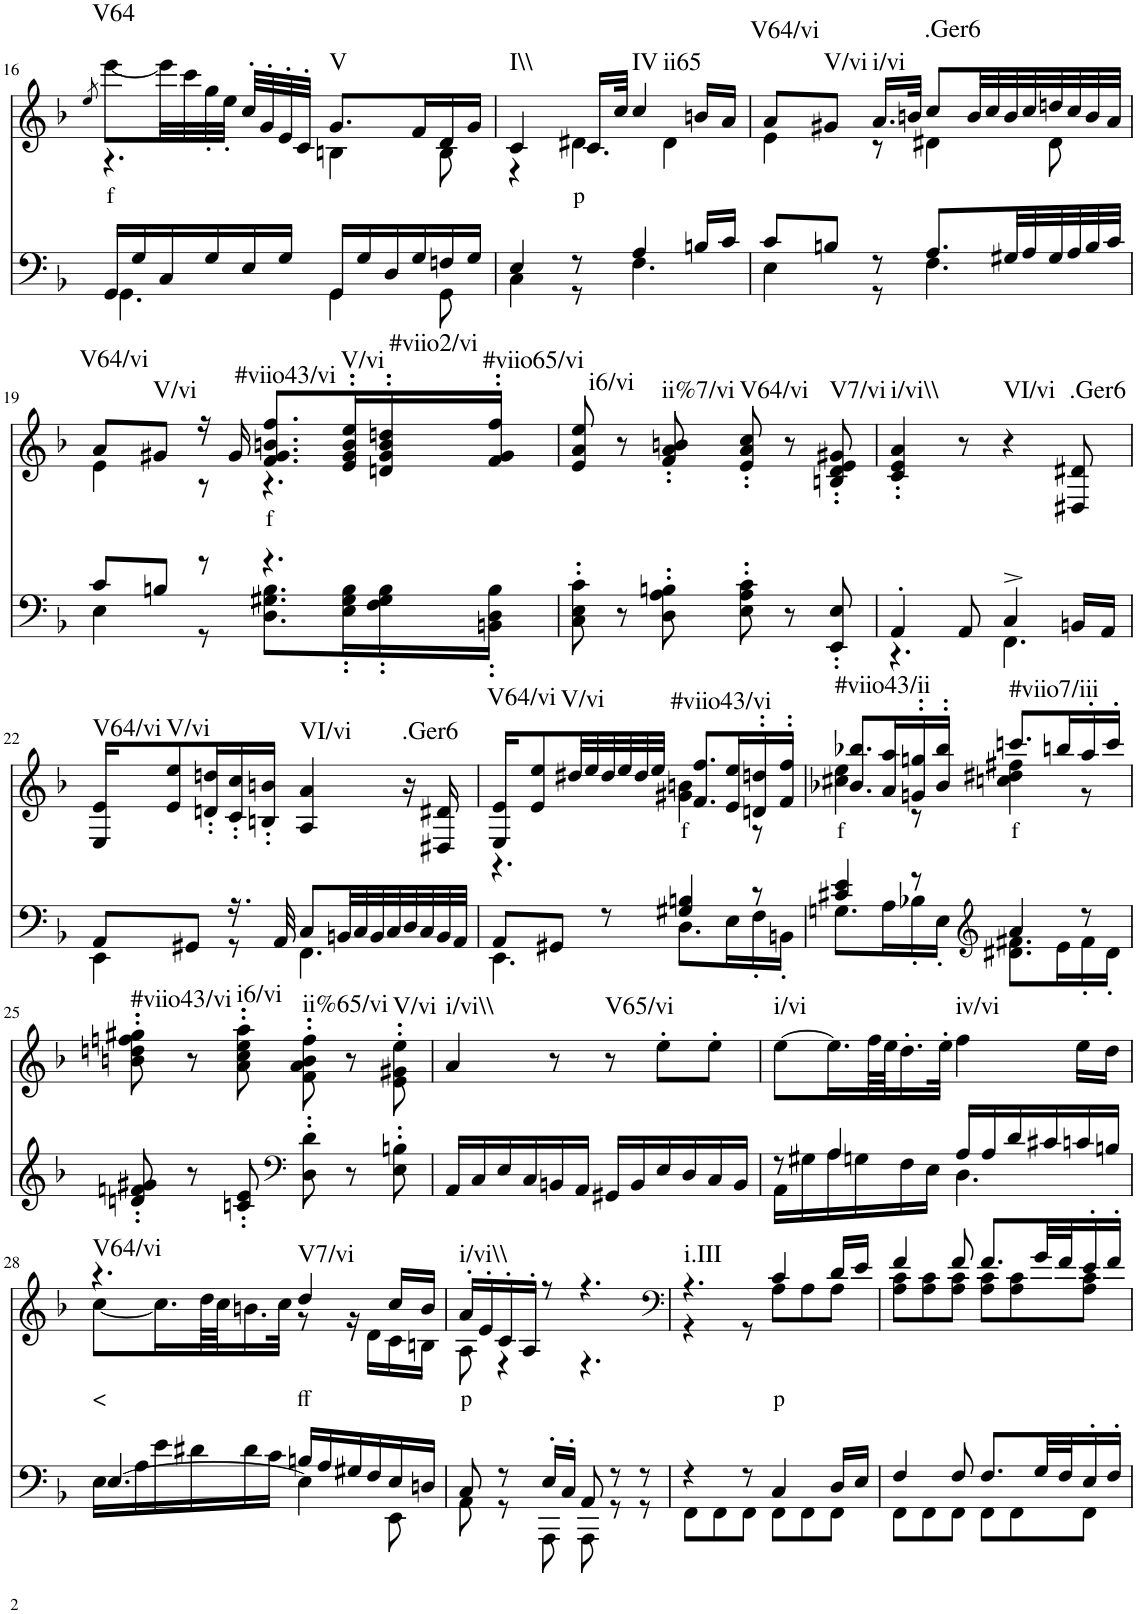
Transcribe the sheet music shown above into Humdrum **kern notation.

**kern	**kern	**text	**harte
*part2	*part1	*part1	*part1
*staff2	*staff1	*staff1	*
*I"Piano	*I"Piano	*	*
*I'Pno	*I'Pno	*	*
!!LO:PB:g=z
*clefF4	*clefG2	*	*
*k[b-]	*k[b-]	*	*
*d:	*d:	*	*
*M6/8	*M6/8	*	*
=16	=16	=16	=16
.	8qee/	.	.
*^	*^	*	*
!	!	!	!	!LO:LY:b	!LO:H:kt=V64
16GG/LL	4.GG\	[8eee\L	4.r	f	N
16G/	.	.	.	.	.
16C/	.	32eee\LL]	.	.	.
.	.	32ccc\	.	.	.
16G/	.	32gg'\	.	.	.
.	.	32ee'\JJJ	.	.	.
16E/	.	32cc'/LLL	.	.	.
.	.	32g'/	.	.	.
16G/JJ	.	32e'/	.	.	.
.	.	32c'/JJJ	.	.	.
!	!	!	!	!	!LO:H:kt=V
16GG/LL	4GG\	8.g/L	4Bn\	.	N
16G/	.	.	.	.	.
16D/	.	.	.	.	.
16G/	.	16f/L	.	.	.
16Fn/	8GG\	16d/	8B\	.	.
16G/JJ	.	16g/JJ	.	.	.
=17	=17	=17	=17	=17	=17
!	!	!	!	!	!LO:H:kt=I\\
4E/	4C\	4c/	4r	.	N
!	!	!	!	!LO:LY:b	!
8r	8r	16.c/LL	4d#X\	p	.
.	.	32cc/JJk	.	.	.
!	!	!	!	!	!LO:H:n=1:kt=IV
!	!	!	!	!	!LO:H:n=2:kt=ii65
4A/	4.F\	4cc/	.	.	N N
.	.	.	4d#\	.	.
16Bn/LL	.	16bn/LL	.	.	.
16c/JJ	.	16a/JJ	.	.	.
=18	=18	=18	=18	=18	=18
!	!	!	!	!	!LO:H:kt=V64/vi
8c/L	4E\	8a/L	4e\	.	N
!	!	!	!	!	!LO:H:kt=V/vi
8Bn/J	.	8g#X/J	.	.	N
!	!	!	!	!	!LO:H:kt=i/vi
8r	8r	16.a/LL	8r	.	N
.	.	32bn/JJk	.	.	.
!	!	!	!	!	!LO:H:kt=.Ger6
8.A/L	4.F\	8cc/L	4d#X\	.	N
.	.	32b/LL	.	.	.
.	.	32cc/	.	.	.
32G#X/LL	.	32b/	.	.	.
32A/	.	32cc/	.	.	.
32G#/	.	32ddn/	8d#\	.	.
32A/	.	32cc/	.	.	.
32B/	.	32b/	.	.	.
32c/JJJ	.	32a/JJJ	.	.	.
!!LO:LB:g=z	!!
=19	=19	=19	=19	=19	=19
!	!	!	!	!	!LO:H:kt=V64/vi
8c/L	4E\	8a/L	4e\	.	N
!	!	!	!	!	!LO:H:kt=V/vi
8Bn/J	.	8g#X/J	.	.	N
8r	8r	16r	8r	.	.
.	.	16g#/	.	.	.
!	!	!	!	!LO:LY:b	!LO:H:kt=#viio43/vi
4.r	8.D\ 8.G#X\ 8.B\L	8.f/ 8.g#/ 8.bn/ 8.ff/L	4.r	f	N
!	!	!	!	!	!LO:H:kt=V/vi
.	16E\' 16G#\' 16B\'L	16e/' 16g#/' 16b/' 16ee/'L	.	.	N
!	!	!	!	!	!LO:H:kt=#viio2/vi
.	16F\' 16G#\' 16B\'	16dn/' 16g#/' 16b/' 16ddn/'	.	.	N
!	!	!	!	!	!LO:H:kt=#viio65/vi
.	16BBn\' 16D\' 16B\'JJ	16f/' 16g#/' 16ff/'JJ	.	.	N
*	*	*v	*v	*	*
=20	=20	=20	=20	=20
!	!	!	!	!LO:H:kt=i6/vi
*v	*v	*	*	*
8C\' 8E\' 8c\'	8e/ 8a/ 8ee/	.	N
8r	8r	.	.
!	!	!	!LO:H:kt=ii%7/vi
8D\' 8A\' 8Bn\'	8f/' 8a/' 8bn/'	.	N
!	!	!	!LO:H:kt=V64/vi
8E\' 8A\' 8c\'	8e/' 8a/' 8cc/'	.	N
8r	8r	.	.
!	!	!	!LO:H:kt=V7/vi
8EE/' 8E/'	8Bn/' 8d/' 8e/' 8g#X/'	.	N
=21	=21	=21	=21
*^	*	*	*
!	!	!	!	!LO:H:kt=i/vi\\
4AA'/	4.r	4c/' 4e/' 4a/'	.	N
8AA/	.	8r	.	.
!	!	!	!	!LO:H:kt=VI/vi
4C^/	4.FF\	4r	.	N
!	!	!	!	!LO:H:kt=.Ger6
16BBn/LL	.	8D#X/ 8d#X/	.	N
16AA/JJ	.	.	.	.
!!LO:LB:g=z
=22	=22	=22	=22	=22
!	!	!	!	!LO:H:kt=V64/vi
8AA/L	4EE\	16E/ 16e/KL	.	N
!	!	!	!	!LO:H:kt=V/vi
.	.	8e/ 8ee/	.	N
8GG#X/J	.	.	.	.
.	.	16dn/' 16ddn/'L	.	.
16.r	8r	16c/' 16cc/'	.	.
.	.	16Bn/' 16bn/'JJ	.	.
32AA/	.	.	.	.
!	!	!	!	!LO:H:kt=VI/vi
8C/L	4.FF\	4A/ 4a/	.	N
32BBn/LL	.	.	.	.
32C/	.	.	.	.
32BB/	.	.	.	.
32C/	.	.	.	.
!	!	!	!	!LO:H:kt=.Ger6
32D/	.	16r	.	N
32C/	.	.	.	.
32BB/	.	16D#X/ 16d#X/	.	.
32AA/JJJ	.	.	.	.
=23	=23	=23	=23	=23
*	*	*^	*	*
!	!	!	!	!	!LO:H:kt=V64/vi
8AA/L	4.EE\	16E/ 16e/KL	4.r	.	N
!	!	!	!	!	!LO:H:kt=V/vi
.	.	8e/ 8ee/	.	.	N
8GG#X/J	.	.	.	.	.
.	.	32dd#X/LL	.	.	.
.	.	32ee/	.	.	.
8r	.	32dd#/	.	.	.
.	.	32ee/	.	.	.
.	.	32dd#/	.	.	.
.	.	32ee/JJJ	.	.	.
!	!	!	!	!LO:LY:b	!LO:H:kt=#viio43/vi
4G#X/ 4Bn/	8.D\L	8.f/ 8.ff/L	4g#X\ 4bn\	f	N
.	16E\L	16e/ 16ee/L	.	.	.
8r	16F'\	16dn/' 16ddn/'	8r	.	.
.	16BBn'\JJ	16f/' 16ff/'JJ	.	.	.
=24	=24	=24	=24	=24	=24
!	!	!	!	!LO:LY:b	!LO:H:kt=#viio43/ii
4c#X/ 4e/	8.Gn\L	8.b-X/ 8.bb-X/L	4cc#X\ 4ee\	f	N
.	16A\L	16a/ 16aa/L	.	.	.
8r	16B-X'\	16gn/' 16ggn/'	8r	.	.
.	16E'\JJ	16b-/' 16bb-/'JJ	.	.	.
*clefG2	*	*	*	*	*
!	!	!	!	!LO:LY:b	!LO:H:kt=#viio7/iii
4a/	8.d#X\ 8.f#X\L	8.cccn/L	4ccn\ 4dd#X\ 4ff#X\	f	N
.	16e\L	16bbn/L	.	.	.
8r	16f#'\	16aa'/	8r	.	.
.	16d#'\JJ	16ccc'/JJ	.	.	.
*	*	*v	*v	*	*
!!LO:LB:g=z
=25	=25	=25	=25	=25
!	!	!	!	!LO:H:kt=#viio43/vi
*v	*v	*	*	*
8dn/' 8fn/' 8g#X/'	8bn\' 8ddn\' 8ffn\' 8gg#X\'	.	N
8r	8r	.	.
!	!	!	!LO:H:kt=i6/vi
8cn/' 8e/'	8a\' 8cc\' 8ee\' 8aa\'	.	N
*clefF4	*	*	*
!	!	!	!LO:H:kt=ii%65/vi
8D\' 8d\'	8f\' 8a\' 8b\' 8ff\'	.	N
8r	8r	.	.
!	!	!	!LO:H:kt=V/vi
8E\' 8Bn\'	8e\' 8g#X\' 8ee\'	.	N
=26	=26	=26	=26
!	!	!	!LO:H:kt=i/vi\\
16AA/LL	4a/	.	N
16C/	.	.	.
16E/	.	.	.
16C/	.	.	.
16BBn/	8r	.	.
16AA/JJ	.	.	.
!	!	!	!LO:H:kt=V65/vi
16GG#X/LL	8r	.	N
16BB/	.	.	.
16E/	8ee'\L	.	.
16D/	.	.	.
16C/	8ee'\J	.	.
16BB/JJ	.	.	.
=27	=27	=27	=27
*^	*	*	*
!	!	!	!	!LO:H:kt=i/vi
8r	16AA\LL	[8ee\L	.	N
.	16G#X\	.	.	.
4A/	16A\	16.ee\L]	.	.
.	16Gn\	.	.	.
.	.	64ff\LL	.	.
.	.	64ee\JJ	.	.
.	16F\	16.dd'\	.	.
.	16E\JJ	.	.	.
.	.	32ee'\JJk	.	.
!	!	!	!	!LO:H:kt=iv/vi
16A/LL	4.D\	4ff\	.	N
16A/	.	.	.	.
16d/	.	.	.	.
16c#X/	.	.	.	.
16cn/	.	16ee\LL	.	.
16Bn/JJ	.	16dd\JJ	.	.
!!LO:LB:g=z
=28	=28	=28	=28	=28
*	*	*^	*	*
!	!	!	!	!LO:LY:b	!LO:H:kt=V64/vi
16E\LL	[4.E/	4.r	[8cc\L	<	N
16A\	.	.	.	.	.
16e\	.	.	16.cc\L]	.	.
16d#X\	.	.	.	.	.
.	.	.	64dd\LL	.	.
.	.	.	64cc\JJ	.	.
16d#\	.	.	16.bn\	.	.
16c\JJ	.	.	.	.	.
.	.	.	32cc\JJk	.	.
!	!	!	!	!LO:LY:b	!LO:H:kt=V7/vi
4E\]	16Bn/LL	4dd/	8r	ff	N
.	16A/	.	.	.	.
.	16G#X/	.	16r	.	.
.	16F/	.	16d\LL	.	.
8EE\	16E/	16cc/LL	16c\	.	.
.	16Dn/JJ	16b/JJ	16Bn\JJ	.	.
=29	=29	=29	=29	=29	=29
!	!	!	!	!LO:LY:b	!LO:H:kt=i/vi\\
8C/	8AA\	16a'/LL	8A\	p	N
.	.	16e'/	.	.	.
8r	8r	16c'/	4r	.	.
.	.	16A'/JJ	.	.	.
16E'/LL	8AAA\	8r	.	.	.
16C'/JJ	.	.	.	.	.
8AA/	8AAA\	4.r	4.r	.	.
8r	8r	.	.	.	.
8r	8r	.	.	.	.
=30	=30	=30	=30	=30	=30
*	*	*clefF4	*	*	*
!	!	!	!	!	!LO:H:kt=i.III
4r	8FF\L	4.r	4r	.	N
.	8FF\	.	.	.	.
8r	8FF\J	.	8r	.	.
!	!	!	!	!LO:LY:b	!
4C/	8FF\L	4c/	8A\L	p	.
.	8FF\	.	8A\	.	.
16D/LL	8FF\J	16d/LL	8A\J	.	.
16E/JJ	.	16e/JJ	.	.	.
=31	=31	=31	=31	=31	=31
4F/	8FF\L	4f/	8A\ 8c\L	.	.
.	8FF\	.	8A\ 8c\	.	.
8F/	8FF\J	8f/	8A\ 8c\J	.	.
8.F/L	8FF\L	8.f/L	8A\ 8c\L	.	.
.	8FF\	.	8A\ 8c\	.	.
32G/LL	.	32g/LL	.	.	.
32F/J	.	32f/J	.	.	.
16E'/	8FF\J	16e'/	8A\ 8c\J	.	.
16F'/JJ	.	16f'/JJ	.	.	.
*v	*v	*	*	*	*
*	*v	*v	*	*
=	=	=	=
*-	*-	*-	*-
